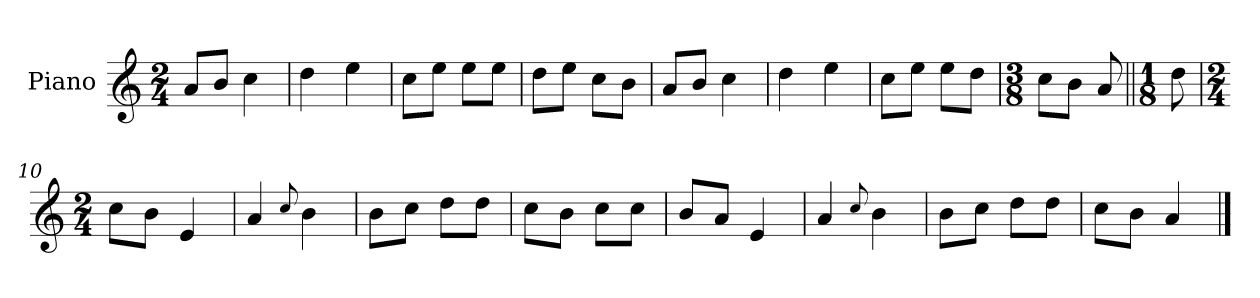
**kern
*part1
*staff1
*I"Piano
*I'Pno.
*clefG2
*k[]
*M2/4
=1
8a/L
8b/J
4cc\
=2
4dd\
4ee\
=3
8cc\L
8ee\J
8ee\L
8ee\J
=4
8dd\L
8ee\J
8cc\L
8b\J
=5
8a/L
8b/J
4cc\
=6
4dd\
4ee\
=7
8cc\L
8ee\J
8ee\L
8dd\J
=8
*M3/8
8cc\L
8b\J
8a/
=9||
*M1/8
8dd\
=10
*M2/4
8cc\L
8b\J
4e/
=11
4a/
8qqcc/
4b\
=12
8b\L
8cc\J
8dd\L
8dd\J
!!LO:LB:g=z
=13
8cc\L
8b\J
8cc\L
8cc\J
=14
8b/L
8a/J
4e/
=15
4a/
8qqcc/
4b\
=16
8b\L
8cc\J
8dd\L
8dd\J
=17
8cc\L
8b\J
4a/
==
*-
